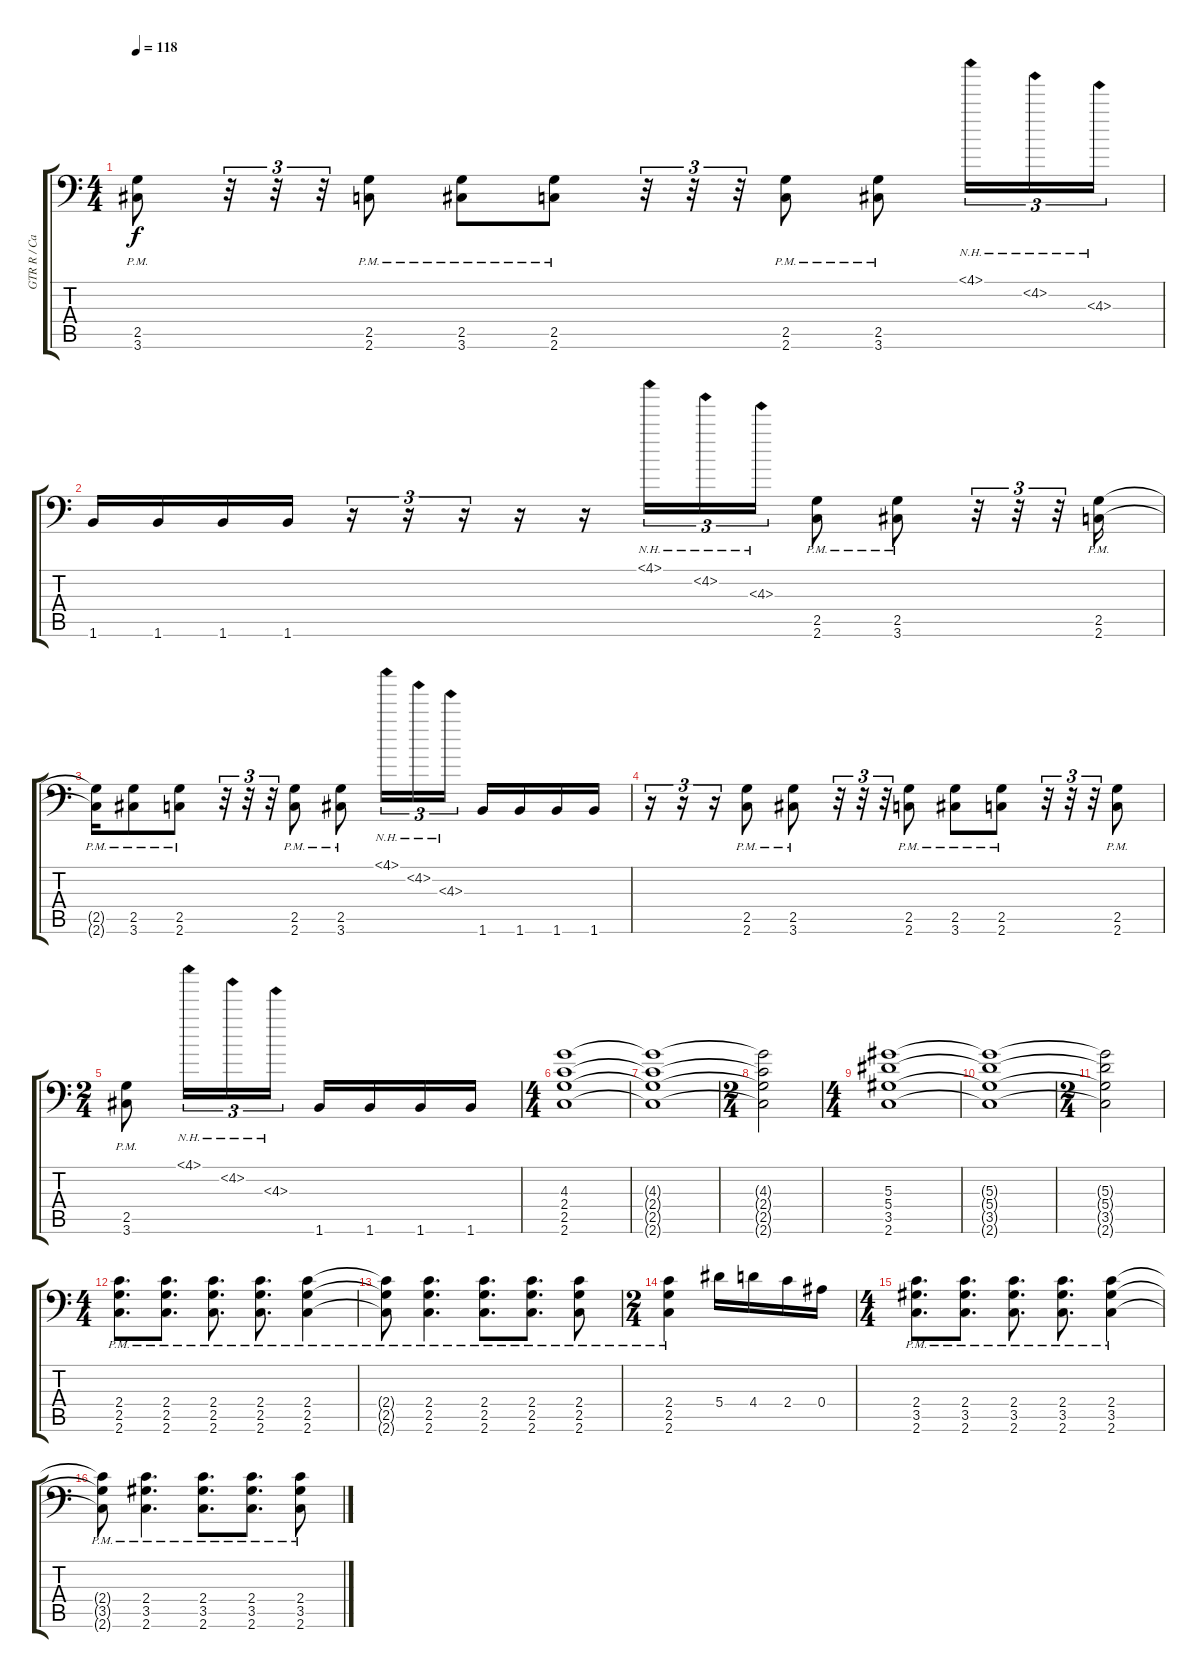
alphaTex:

\track ("GTR R / Carlos" "GTR R / Ca") {instrument distortionguitar}
\staff {score tabs}
\tuning (C4 G3 Eb3 Bb2 F2 Bb1) {hide}
\ts (4 4)
\tempo 118
\clef f4
\ks c
(2.5{pm} 3.6{pm}).8{dy f} r.32{tu (3 2)} r.32{tu (3 2)} r.32{tu (3 2)} (2.5{pm} 2.6{pm}).8 (2.5{pm} 3.6{pm}).8 (2.5{pm} 2.6{pm}).8 r.32{tu (3 2)} r.32{tu (3 2)} r.32{tu (3 2)} (2.5{pm} 2.6{pm}).8 (2.5{pm} 3.6{pm}).8 4.1{nh}.16{tu (3 2)} 4.2{nh}.16{tu (3 2)} 4.3{nh}.16{tu (3 2)} |
1.6.16 1.6.16 1.6.16 1.6.16 r.16{tu (3 2)} r.16{tu (3 2)} r.16{tu (3 2)} r.16 r.16 4.1{nh}.16{tu (3 2)} 4.2{nh}.16{tu (3 2)} 4.3{nh}.16{tu (3 2)} (2.5{pm} 2.6{pm}).8 (2.5{pm} 3.6{pm}).8 r.32{tu (3 2)} r.32{tu (3 2)} r.32{tu (3 2)} (2.5{pm} 2.6{pm}).16 |
(2.5{pm t} 2.6{pm t}).16 (2.5{pm} 3.6{pm}).8 (2.5{pm} 2.6{pm}).8 r.32{tu (3 2)} r.32{tu (3 2)} r.32{tu (3 2)} (2.5{pm} 2.6{pm}).8 (2.5{pm} 3.6{pm}).8 4.1{nh}.16{tu (3 2)} 4.2{nh}.16{tu (3 2)} 4.3{nh}.16{tu (3 2)} 1.6.16 1.6.16 1.6.16 1.6.16 |
r.16{tu (3 2)} r.16{tu (3 2)} r.16{tu (3 2)} (2.5{pm} 2.6{pm}).8 (2.5{pm} 3.6{pm}).8 r.32{tu (3 2)} r.32{tu (3 2)} r.32{tu (3 2)} (2.5{pm} 2.6{pm}).8 (2.5{pm} 3.6{pm}).8 (2.5{pm} 2.6{pm}).8 r.32{tu (3 2)} r.32{tu (3 2)} r.32{tu (3 2)} (2.5{pm} 2.6{pm}).8 |
\ts (2 4)
(2.5{pm} 3.6{pm}).8 4.1{nh}.16{tu (3 2)} 4.2{nh}.16{tu (3 2)} 4.3{nh}.16{tu (3 2)} 1.6.16 1.6.16 1.6.16 1.6.16 |
\ts (4 4)
(4.3 2.4 2.5 2.6).1 |
(4.3{t} 2.4{t} 2.5{t} 2.6{t}).1 |
\ts (2 4)
(4.3{t} 2.4{t} 2.5{t} 2.6{t}).2 |
\ts (4 4)
(5.3 5.4 3.5 2.6).1 |
(5.3{t} 5.4{t} 3.5{t} 2.6{t}).1 |
\ts (2 4)
(5.3{t} 5.4{t} 3.5{t} 2.6{t}).2 |
\ts (4 4)
(2.4{pm} 2.5{pm} 2.6{pm}).8{d} (2.4{pm} 2.5{pm} 2.6{pm}).8{d} (2.4{pm} 2.5{pm} 2.6{pm}).8{d} (2.4{pm} 2.5{pm} 2.6{pm}).8{d} (2.4{pm} 2.5{pm} 2.6{pm}).4 |
(2.4{pm t} 2.5{pm t} 2.6{pm t}).8 (2.4{pm} 2.5{pm} 2.6{pm}).4{d} (2.4{pm} 2.5{pm} 2.6{pm}).8{d} (2.4{pm} 2.5{pm} 2.6{pm}).8{d} (2.4{pm} 2.5{pm} 2.6{pm}).8 |
\ts (2 4)
(2.4{pm} 2.5{pm} 2.6{pm}).4 5.4.16 4.4.16 2.4.16 0.4.16 |
\ts (4 4)
(2.4{pm} 3.5{pm} 2.6{pm}).8{d} (2.4{pm} 3.5{pm} 2.6{pm}).8{d} (2.4{pm} 3.5{pm} 2.6{pm}).8{d} (2.4{pm} 3.5{pm} 2.6{pm}).8{d} (2.4{pm} 3.5{pm} 2.6{pm}).4 |
(2.4{pm t} 3.5{pm t} 2.6{pm t}).8 (2.4{pm} 3.5{pm} 2.6{pm}).4{d} (2.4{pm} 3.5{pm} 2.6{pm}).8{d} (2.4{pm} 3.5{pm} 2.6{pm}).8{d} (2.4{pm} 3.5{pm} 2.6{pm}).8
